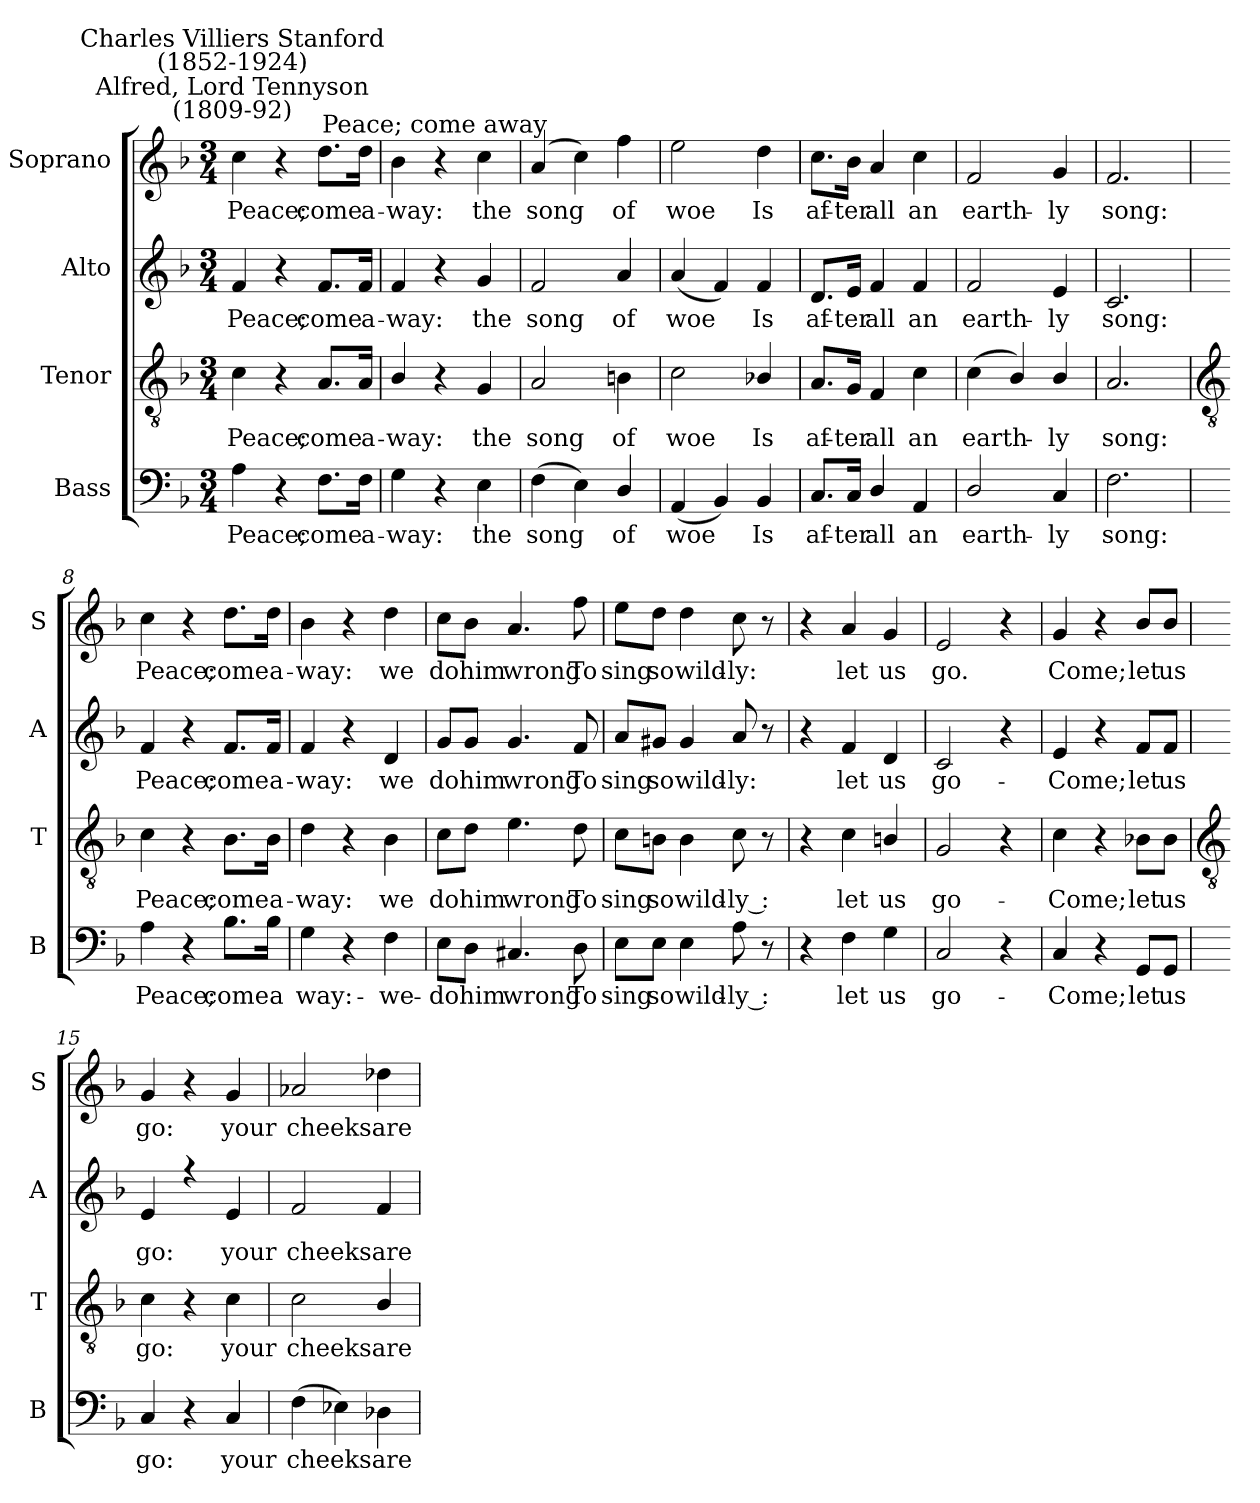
**kern	**text	**kern	**text	**kern	**text	**kern	**text
*part4	*part4	*part3	*part3	*part2	*part2	*part1	*part1
*staff4	*staff4	*staff3	*staff3	*staff2	*staff2	*staff1	*staff1
*I"Bass	*	*I"Tenor	*	*I"Alto	*	*I"Soprano	*
*I'B	*	*I'T	*	*I'A	*	*I'S	*
*clefF4	*	*clefGv2	*	*clefG2	*	*clefG2	*
*k[b-]	*	*k[b-]	*	*k[b-]	*	*k[b-]	*
*F:	*	*F:	*	*F:	*	*F:	*
*M3/4	*	*M3/4	*	*M3/4	*	*M3/4	*
=1	=1	=1	=1	=1	=1	=1	=1
!	!	!	!	!	!	!LO:TX:a:cj:t=Alfred, Lord Tennyson\n(1809-92)	!
!	!	!	!	!	!	!LO:TX:a:cj:t=Charles Villiers Stanford\n(1852-1924)	!
!	!LO:LY:b	!	!LO:LY:b	!	!LO:LY:b	!	!LO:LY:b
4A	Peace;	4c	Peace;	4f	Peace;	4cc	Peace;
4r	.	4r	.	4r	.	4r	.
!	!LO:LY:b	!	!LO:LY:b	!	!LO:LY:b	!	!LO:LY:b
8.F\L	come	8.A/L	come	8.f/L	come	8.dd\L	come
!	!LO:LY:b	!	!LO:LY:b	!	!LO:LY:b	!	!LO:LY:b
16F\Jk	a-	16A/Jk	a-	16f/Jk	a-	16dd\Jk	a-
=2	=2	=2	=2	=2	=2	=2	=2
!	!LO:LY:b	!	!LO:LY:b	!	!LO:LY:b	!	!LO:LY:b
4G	-way:	4B-/	-way:	4f	-way:	4b-	-way:
!	!	!	!	!	!	!LO:TX:a:cj:t=Peace; come away	!
4r	.	4r	.	4r	.	4r	.
!	!LO:LY:b	!	!LO:LY:b	!	!LO:LY:b	!	!LO:LY:b
4E	the	4G	the	4g	the	4cc	the
=3	=3	=3	=3	=3	=3	=3	=3
!	!LO:LY:b	!	!LO:LY:b	!	!LO:LY:b	!	!LO:LY:b
(>4F	song	2A	song	2f	song	(<4a	song
4E)	.	.	.	.	.	4cc)	.
!	!LO:LY:b	!	!LO:LY:b	!	!LO:LY:b	!	!LO:LY:b
4D/	of	4Bn	of	4a	of	4ff	of
=4	=4	=4	=4	=4	=4	=4	=4
!	!LO:LY:b	!	!LO:LY:b	!	!LO:LY:b	!	!LO:LY:b
(<4AA	woe	2c	woe	(<4a	woe	2ee	woe
4BB-)	.	.	.	4f)	.	.	.
!	!LO:LY:b	!	!LO:LY:b	!	!LO:LY:b	!	!LO:LY:b
4BB-	Is	4B-X/	Is	4f	Is	4dd	Is
=5	=5	=5	=5	=5	=5	=5	=5
!	!LO:LY:b	!	!LO:LY:b	!	!LO:LY:b	!	!LO:LY:b
8.C/L	af-	8.A/L	af-	8.d/L	af-	8.cc\L	af-
!	!LO:LY:b	!	!LO:LY:b	!	!LO:LY:b	!	!LO:LY:b
16C/Jk	-ter	16G/Jk	-ter	16e/Jk	-ter	16b-\Jk	-ter
!	!LO:LY:b	!	!LO:LY:b	!	!LO:LY:b	!	!LO:LY:b
4D/	all	4F	all	4f	all	4a	all
!	!LO:LY:b	!	!LO:LY:b	!	!LO:LY:b	!	!LO:LY:b
4AA	an	4c	an	4f	an	4cc	an
=6	=6	=6	=6	=6	=6	=6	=6
!	!LO:LY:b	!	!LO:LY:b	!	!LO:LY:b	!	!LO:LY:b
2D/	earth-	(<4c	earth-	2f	earth-	2f	earth-
.	.	4B-/)	.	.	.	.	.
!	!LO:LY:b	!	!LO:LY:b	!	!LO:LY:b	!	!LO:LY:b
4C	-ly	4B-/	ly	4e	-ly	4g	-ly
=7	=7	=7	=7	=7	=7	=7	=7
!	!LO:LY:b	!	!LO:LY:b	!	!LO:LY:b	!	!LO:LY:b
2.F	song:	2.A	song:	2.c	song:	2.f	song:
!!LO:LB:g=z
=8	=8	=8	=8	=8	=8	=8	=8
*	*	*clefGv2	*	*	*	*	*
!	!LO:LY:b	!	!LO:LY:b	!	!LO:LY:b	!	!LO:LY:b
4A	Peace;	4c	Peace;	4f	Peace;	4cc	Peace;
4r	.	4r	.	4r	.	4r	.
!	!LO:LY:b	!	!LO:LY:b	!	!LO:LY:b	!	!LO:LY:b
8.B-\L	come	8.B-\L	come	8.f/L	come	8.dd\L	come
!	!LO:LY:b	!	!LO:LY:b	!	!LO:LY:b	!	!LO:LY:b
16B-\Jk	a	16B-\Jk	a-	16f/Jk	a-	16dd\Jk	a-
=9	=9	=9	=9	=9	=9	=9	=9
!	!LO:LY:b	!	!LO:LY:b	!	!LO:LY:b	!	!LO:LY:b
4G	way:-	4d	-way:	4f	-way:	4b-	-way:
4r	.	4r	.	4r	.	4r	.
!	!LO:LY:b	!	!LO:LY:b	!	!LO:LY:b	!	!LO:LY:b
4F	-we-	4B-	we	4d	we	4dd	we
=10	=10	=10	=10	=10	=10	=10	=10
!	!LO:LY:b	!	!LO:LY:b	!	!LO:LY:b	!	!LO:LY:b
8E\L	-do	8c\L	do	8g/L	do	8cc\L	do
!	!LO:LY:b	!	!LO:LY:b	!	!LO:LY:b	!	!LO:LY:b
8D\J	him	8d\J	him	8g/J	him	8b-\J	him
!	!LO:LY:b	!	!LO:LY:b	!	!LO:LY:b	!	!LO:LY:b
4.C#X	wrong	4.e	wrong	4.g	wrong	4.a	wrong
!	!LO:LY:b	!	!LO:LY:b	!	!LO:LY:b	!	!LO:LY:b
8D	To	8d	To	8f	To	8ff	To
=11	=11	=11	=11	=11	=11	=11	=11
!	!LO:LY:b	!	!LO:LY:b	!	!LO:LY:b	!	!LO:LY:b
8E\L	sing	8c\L	sing	8a/L	sing	8ee\L	sing
!	!LO:LY:b	!	!LO:LY:b	!	!LO:LY:b	!	!LO:LY:b
8E\J	so	8Bn\J	so	8g#X/J	so	8dd\J	so
!	!LO:LY:b	!	!LO:LY:b	!	!LO:LY:b	!	!LO:LY:b
4E	wild-	4B	wild-	4g#	wild-	4dd	wild-
!	!LO:LY:b	!	!LO:LY:b	!	!LO:LY:b	!	!LO:LY:b
8A	-ly :	8c	-ly :	8a	-ly:	8cc	-ly:
8r	.	8r	.	8r	.	8r	.
=12	=12	=12	=12	=12	=12	=12	=12
4r	.	4r	.	4r	.	4r	.
!	!LO:LY:b	!	!LO:LY:b	!	!LO:LY:b	!	!LO:LY:b
4F	let	4c	let	4f	let	4a	let
!	!LO:LY:b	!	!LO:LY:b	!	!LO:LY:b	!	!LO:LY:b
4G	us	4Bn/	us	4d	us	4g	us
=13	=13	=13	=13	=13	=13	=13	=13
!	!LO:LY:b	!	!LO:LY:b	!	!LO:LY:b	!	!LO:LY:b
2C	go-	2G	go-	2c	go-	2e	go.
4r	.	4r	.	4r	.	4r	.
=14	=14	=14	=14	=14	=14	=14	=14
!	!LO:LY:b	!	!LO:LY:b	!	!LO:LY:b	!	!LO:LY:b
4C	-Come;	4c	-Come;	4e	-Come;	4g	Come;
4r	.	4r	.	4r	.	4r	.
!	!LO:LY:b	!	!LO:LY:b	!	!LO:LY:b	!	!LO:LY:b
8GG/L	let	8B-X\L	let	8f/L	let	8b-/L	let
!	!LO:LY:b	!	!LO:LY:b	!	!LO:LY:b	!	!LO:LY:b
8GG/J	us	8B-\J	us	8f/J	us	8b-/J	us
!!LO:LB:g=z
=15	=15	=15	=15	=15	=15	=15	=15
*	*	*clefGv2	*	*	*	*	*
*	*	*	*	*^	*	*	*
!	!LO:LY:b	!	!LO:LY:b	!	!LO:N:vis=1	!LO:LY:b	!	!LO:LY:b
4C	go:	4c	go:	4e	2.ryy	go:	4g	go:
4r	.	4r	.	4r	.	.	4r	.
!	!LO:LY:b	!	!LO:LY:b	!	!	!LO:LY:b	!	!LO:LY:b
4C	your	4c	your	4e	.	your	4g	your
=16	=16	=16	=16	=16	=16	=16	=16	=16
!	!LO:LY:b	!	!LO:LY:b	!	!LO:N:vis=1	!LO:LY:b	!	!LO:LY:b
(>4F	cheeks	2c	cheeks	2f	2.ryy	cheeks	2a-X	cheeks
4E-X)	.	.	.	.	.	.	.	.
!	!LO:LY:b	!	!LO:LY:b	!	!	!LO:LY:b	!	!LO:LY:b
4D-X	are	4B-/	are	4f	.	are	4dd-X	are
*	*	*	*	*v	*v	*	*	*
=	=	=	=	=	=	=	=
*-	*-	*-	*-	*-	*-	*-	*-
